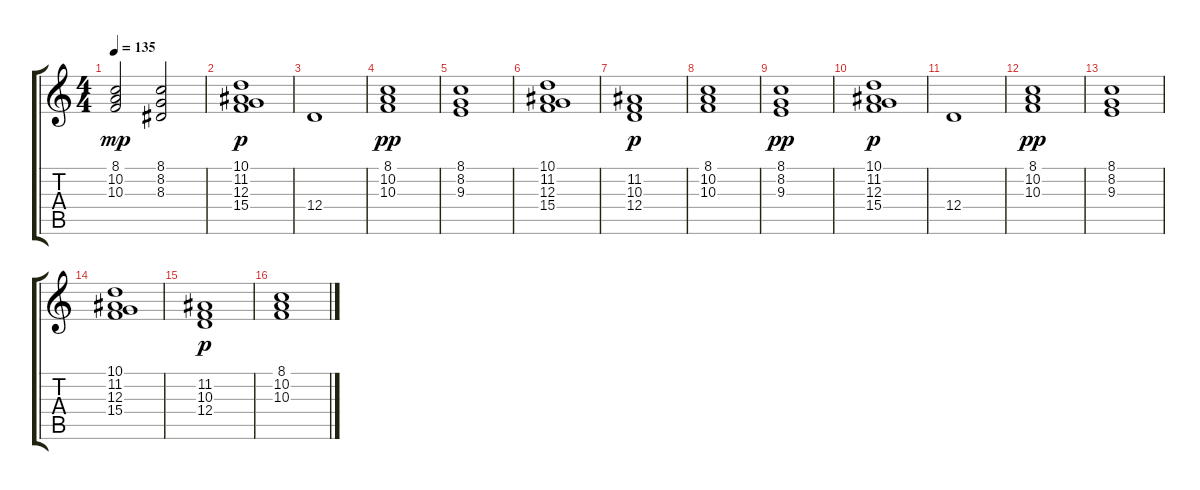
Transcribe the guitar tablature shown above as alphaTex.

\track "" {instrument stringensemble2}
\staff {score tabs}
\tuning (E4 B3 G3 D3 A2 E2) {hide}
\ts (4 4)
\tempo 135
\clef g2
\ks c
(8.1 10.2 10.3).2{dy mp} (8.1 8.2 8.3).2 |
(10.1 11.2 12.3 15.4).1{dy p} |
12.4.1 |
(8.1 10.2 10.3).1{dy pp} |
(8.1 8.2 9.3).1 |
(10.1 11.2 12.3 15.4).1 |
(11.2 10.3 12.4).1{dy p} |
(8.1 10.2 10.3).1 |
(8.1 8.2 9.3).1{dy pp} |
(10.1 11.2 12.3 15.4).1{dy p} |
12.4.1 |
(8.1 10.2 10.3).1{dy pp} |
(8.1 8.2 9.3).1 |
(10.1 11.2 12.3 15.4).1 |
(11.2 10.3 12.4).1{dy p} |
(8.1 10.2 10.3).1
